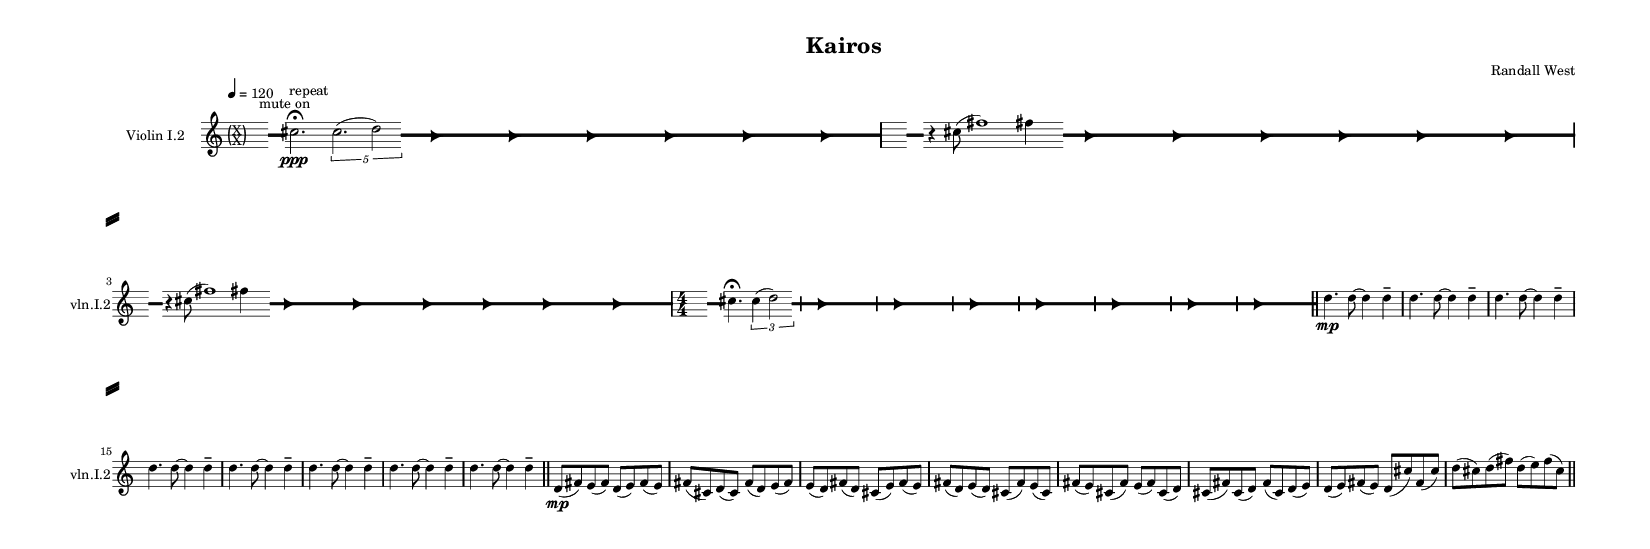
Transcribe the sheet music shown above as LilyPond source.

% 2015-02-08 23:18

\version "2.18.2"
\language "english"

#(set-global-staff-size 12)

\header {
	composer = \markup { Randall West }
	title = \markup { Kairos }
}

\layout {
	\context {
		\override VerticalAxisGroup #'remove-first = ##t
	}
	\context {
		\override VerticalAxisGroup #'remove-first = ##t
	}
}

\paper {
	bottom-margin = 0.5\in
	left-margin = 0.75\in
	paper-height = 17\in
	paper-width = 11\in
	right-margin = 0.5\in
	system-separator-markup = \slashSeparator
	system-system-spacing = #'((basic-distance . 0) (minimum-distance . 0) (padding . 20) (stretchability . 0))
	top-margin = 0.5\in
}

\score {
	\context Score = "kairos-violinI_2" \with {
		\override StaffGrouper #'staff-staff-spacing = #'((basic-distance . 0) (minimum-distance . 0) (padding . 8) (stretchability . 0))
		\override StaffSymbol #'thickness = #0.5
		\override VerticalAxisGroup #'staff-staff-spacing = #'((basic-distance . 0) (minimum-distance . 0) (padding . 8) (stretchability . 0))
		markFormatter = #format-mark-box-numbers
	} <<
		\context Staff = "violinI_2" {
			\set Staff.instrumentName = \markup { Violin I }
			\set Staff.shortInstrumentName = \markup { Vln.I }
			\tempo 4=120
			\context Staff {#(set-accidental-style 'forget)}
			\set Staff.instrumentName = \markup { Violin I.2 }
			\set Staff.shortInstrumentName = \markup { vln.I.2 }
			\set Staff.alignAboveContext = #"violinI"
			\once \override 
			                            Staff.TimeSignature #'stencil = #(lambda (grob)
			                            (parenthesize-stencil (grob-interpret-markup grob 
			                            (markup #:override '(baseline-skip . 0.5) #:column ("X" "X"))
			                            ) 0.1 0.4 0.4 0.1 ))
			\context Staff {#(set-accidental-style 'modern)}
			\numericTimeSignature
			{
				\time 32/4
				{
					s8 ^ \markup { mute on }
					\grace {
						\hideNotes
						r32
						\unHideNotes
						\stopStaff
						\override Staff.StaffSymbol #'line-positions = #'(-0.4 -0.3 -0.2 -0.1 0 0.1 0.2 0.3 0.4)
						\startStaff
						\hideNotes
						r16
						\unHideNotes
						\stopStaff
						\override Staff.StaffSymbol #'line-positions = #'()
						\startStaff
					}
					s8 ^ \markup { repeat }
					cs''2. -\fermata \ppp
					\times 4/5 {
						cs''2. (
						\afterGrace
						d''2 )
						{
							\hideNotes
							r32
							\unHideNotes
							\stopStaff
							\override Staff.StaffSymbol #'line-positions = #'(-0.4 -0.3 -0.2 -0.1 0 0.1 0.2 0.3 0.4)
							\startStaff
						}
					}
					\hideNotes
					r2
					\unHideNotes
					\grace {
						\once \override Rest  #'stencil = #ly:text-interface::print
						\once \override Rest.staff-position = #-2.2
						\once \override Rest #'text = \markup { \fontsize #6 { \general-align #Y #DOWN { \arrow-head #X #RIGHT ##t } } }
						r16
					}
					\hideNotes
					cs''2
					\unHideNotes
					\hideNotes
					r2
					\unHideNotes
					\grace {
						\once \override Rest  #'stencil = #ly:text-interface::print
						\once \override Rest.staff-position = #-2.2
						\once \override Rest #'text = \markup { \fontsize #6 { \general-align #Y #DOWN { \arrow-head #X #RIGHT ##t } } }
						r16
					}
					\hideNotes
					cs''2
					\unHideNotes
					\hideNotes
					r2
					\unHideNotes
					\grace {
						\once \override Rest  #'stencil = #ly:text-interface::print
						\once \override Rest.staff-position = #-2.2
						\once \override Rest #'text = \markup { \fontsize #6 { \general-align #Y #DOWN { \arrow-head #X #RIGHT ##t } } }
						r16
					}
					\hideNotes
					d''2
					\unHideNotes
					\hideNotes
					r2
					\unHideNotes
					\grace {
						\once \override Rest  #'stencil = #ly:text-interface::print
						\once \override Rest.staff-position = #-2.2
						\once \override Rest #'text = \markup { \fontsize #6 { \general-align #Y #DOWN { \arrow-head #X #RIGHT ##t } } }
						r16
					}
					\hideNotes
					cs''2
					\unHideNotes
					\hideNotes
					r2
					\unHideNotes
					\grace {
						\once \override Rest  #'stencil = #ly:text-interface::print
						\once \override Rest.staff-position = #-2.2
						\once \override Rest #'text = \markup { \fontsize #6 { \general-align #Y #DOWN { \arrow-head #X #RIGHT ##t } } }
						r16
					}
					\hideNotes
					cs''2
					\unHideNotes
					\hideNotes
					r2
					\unHideNotes
					\grace {
						\once \override Rest  #'stencil = #ly:text-interface::print
						\once \override Rest.staff-position = #-2.2
						\once \override Rest #'text = \markup { \fontsize #6 { \general-align #Y #DOWN { \arrow-head #X #RIGHT ##t } } }
						r16
					}
					\hideNotes
					d''2
					\unHideNotes
					\stopStaff
					\override Staff.StaffSymbol #'line-positions = #'()
					\startStaff
				}
			}
			\context Staff {#(set-accidental-style 'forget)}
			\set Staff.instrumentName = \markup { Violin I.2 }
			\set Staff.shortInstrumentName = \markup { vln.I.2 }
			\set Staff.alignAboveContext = #"violinI"
			\once \override Staff.TimeSignature.stencil = ##f
			{
				{
					s8
					\grace {
						\hideNotes
						r32
						\unHideNotes
						\stopStaff
						\override Staff.StaffSymbol #'line-positions = #'(-0.4 -0.3 -0.2 -0.1 0 0.1 0.2 0.3 0.4)
						\startStaff
						\hideNotes
						r16
						\unHideNotes
						\stopStaff
						\override Staff.StaffSymbol #'line-positions = #'()
						\startStaff
					}
					s8
					r4
					cs''8 (
					fs''1 )
					fs''4
					\afterGrace
					s8
					{
						\hideNotes
						r32
						\unHideNotes
						\stopStaff
						\override Staff.StaffSymbol #'line-positions = #'(-0.4 -0.3 -0.2 -0.1 0 0.1 0.2 0.3 0.4)
						\startStaff
					}
					\hideNotes
					r2
					\unHideNotes
					\grace {
						\once \override Rest  #'stencil = #ly:text-interface::print
						\once \override Rest.staff-position = #-2.2
						\once \override Rest #'text = \markup { \fontsize #6 { \general-align #Y #DOWN { \arrow-head #X #RIGHT ##t } } }
						r16
					}
					\hideNotes
					cs''2
					\unHideNotes
					\hideNotes
					r2
					\unHideNotes
					\grace {
						\once \override Rest  #'stencil = #ly:text-interface::print
						\once \override Rest.staff-position = #-2.2
						\once \override Rest #'text = \markup { \fontsize #6 { \general-align #Y #DOWN { \arrow-head #X #RIGHT ##t } } }
						r16
					}
					\hideNotes
					cs''2
					\unHideNotes
					\hideNotes
					r2
					\unHideNotes
					\grace {
						\once \override Rest  #'stencil = #ly:text-interface::print
						\once \override Rest.staff-position = #-2.2
						\once \override Rest #'text = \markup { \fontsize #6 { \general-align #Y #DOWN { \arrow-head #X #RIGHT ##t } } }
						r16
					}
					\hideNotes
					fs''2
					\unHideNotes
					\hideNotes
					r2
					\unHideNotes
					\grace {
						\once \override Rest  #'stencil = #ly:text-interface::print
						\once \override Rest.staff-position = #-2.2
						\once \override Rest #'text = \markup { \fontsize #6 { \general-align #Y #DOWN { \arrow-head #X #RIGHT ##t } } }
						r16
					}
					\hideNotes
					fs''2
					\unHideNotes
					\hideNotes
					r2
					\unHideNotes
					\grace {
						\once \override Rest  #'stencil = #ly:text-interface::print
						\once \override Rest.staff-position = #-2.2
						\once \override Rest #'text = \markup { \fontsize #6 { \general-align #Y #DOWN { \arrow-head #X #RIGHT ##t } } }
						r16
					}
					\hideNotes
					cs''2
					\unHideNotes
					\hideNotes
					r2
					\unHideNotes
					\grace {
						\once \override Rest  #'stencil = #ly:text-interface::print
						\once \override Rest.staff-position = #-2.2
						\once \override Rest #'text = \markup { \fontsize #6 { \general-align #Y #DOWN { \arrow-head #X #RIGHT ##t } } }
						r16
					}
					\hideNotes
					cs''2
					\unHideNotes
					\stopStaff
					\override Staff.StaffSymbol #'line-positions = #'()
					\startStaff
				}
			}
			\context Staff {#(set-accidental-style 'modern)}
			\context Staff {#(set-accidental-style 'forget)}
			\set Staff.instrumentName = \markup { Violin I.2 }
			\set Staff.shortInstrumentName = \markup { vln.I.2 }
			\set Staff.alignAboveContext = #"violinI"
			\once \override Staff.TimeSignature.stencil = ##f
			{
				{
					s8
					\grace {
						\hideNotes
						r32
						\unHideNotes
						\stopStaff
						\override Staff.StaffSymbol #'line-positions = #'(-0.4 -0.3 -0.2 -0.1 0 0.1 0.2 0.3 0.4)
						\startStaff
						\hideNotes
						r16
						\unHideNotes
						\stopStaff
						\override Staff.StaffSymbol #'line-positions = #'()
						\startStaff
					}
					s8
					r4
					cs''8 (
					fs''1 )
					fs''4
					\afterGrace
					s8
					{
						\hideNotes
						r32
						\unHideNotes
						\stopStaff
						\override Staff.StaffSymbol #'line-positions = #'(-0.4 -0.3 -0.2 -0.1 0 0.1 0.2 0.3 0.4)
						\startStaff
					}
					\hideNotes
					r2
					\unHideNotes
					\grace {
						\once \override Rest  #'stencil = #ly:text-interface::print
						\once \override Rest.staff-position = #-2.2
						\once \override Rest #'text = \markup { \fontsize #6 { \general-align #Y #DOWN { \arrow-head #X #RIGHT ##t } } }
						r16
					}
					\hideNotes
					cs''2
					\unHideNotes
					\hideNotes
					r2
					\unHideNotes
					\grace {
						\once \override Rest  #'stencil = #ly:text-interface::print
						\once \override Rest.staff-position = #-2.2
						\once \override Rest #'text = \markup { \fontsize #6 { \general-align #Y #DOWN { \arrow-head #X #RIGHT ##t } } }
						r16
					}
					\hideNotes
					cs''2
					\unHideNotes
					\hideNotes
					r2
					\unHideNotes
					\grace {
						\once \override Rest  #'stencil = #ly:text-interface::print
						\once \override Rest.staff-position = #-2.2
						\once \override Rest #'text = \markup { \fontsize #6 { \general-align #Y #DOWN { \arrow-head #X #RIGHT ##t } } }
						r16
					}
					\hideNotes
					fs''2
					\unHideNotes
					\hideNotes
					r2
					\unHideNotes
					\grace {
						\once \override Rest  #'stencil = #ly:text-interface::print
						\once \override Rest.staff-position = #-2.2
						\once \override Rest #'text = \markup { \fontsize #6 { \general-align #Y #DOWN { \arrow-head #X #RIGHT ##t } } }
						r16
					}
					\hideNotes
					fs''2
					\unHideNotes
					\hideNotes
					r2
					\unHideNotes
					\grace {
						\once \override Rest  #'stencil = #ly:text-interface::print
						\once \override Rest.staff-position = #-2.2
						\once \override Rest #'text = \markup { \fontsize #6 { \general-align #Y #DOWN { \arrow-head #X #RIGHT ##t } } }
						r16
					}
					\hideNotes
					cs''2
					\unHideNotes
					\hideNotes
					r2
					\unHideNotes
					\grace {
						\once \override Rest  #'stencil = #ly:text-interface::print
						\once \override Rest.staff-position = #-2.2
						\once \override Rest #'text = \markup { \fontsize #6 { \general-align #Y #DOWN { \arrow-head #X #RIGHT ##t } } }
						r16
					}
					\hideNotes
					cs''2
					\unHideNotes
					\stopStaff
					\override Staff.StaffSymbol #'line-positions = #'()
					\startStaff
				}
			}
			\context Staff {#(set-accidental-style 'modern)}
			\context Staff {#(set-accidental-style 'modern)}
			\set Staff.instrumentName = \markup { Violin I.2 }
			\set Staff.shortInstrumentName = \markup { vln.I.2 }
			\set Staff.alignAboveContext = #"violinI"
			\time 4/4
			s8
			\grace {
				\hideNotes
				r32
				\unHideNotes
				\stopStaff
				\override Staff.StaffSymbol #'line-positions = #'(-0.4 -0.3 -0.2 -0.1 0 0.1 0.2 0.3 0.4)
				\startStaff
				\hideNotes
				r16
				\unHideNotes
				\stopStaff
				\override Staff.StaffSymbol #'line-positions = #'()
				\startStaff
			}
			cs''4. -\fermata
			\times 2/3 {
				cs''4 (
				\afterGrace
				d''2 )
				{
					\hideNotes
					r32
					\unHideNotes
					\stopStaff
					\override Staff.StaffSymbol #'line-positions = #'(-0.4 -0.3 -0.2 -0.1 0 0.1 0.2 0.3 0.4)
					\startStaff
				}
			}
			\hideNotes
			r2
			\unHideNotes
			\grace {
				\once \override Rest  #'stencil = #ly:text-interface::print
				\once \override Rest.staff-position = #-2.2
				\once \override Rest #'text = \markup { \fontsize #6 { \general-align #Y #DOWN { \arrow-head #X #RIGHT ##t } } }
				r16
			}
			\hideNotes
			cs''2
			\unHideNotes
			\hideNotes
			r2
			\unHideNotes
			\grace {
				\once \override Rest  #'stencil = #ly:text-interface::print
				\once \override Rest.staff-position = #-2.2
				\once \override Rest #'text = \markup { \fontsize #6 { \general-align #Y #DOWN { \arrow-head #X #RIGHT ##t } } }
				r16
			}
			\hideNotes
			cs''2
			\unHideNotes
			\hideNotes
			r2
			\unHideNotes
			\grace {
				\once \override Rest  #'stencil = #ly:text-interface::print
				\once \override Rest.staff-position = #-2.2
				\once \override Rest #'text = \markup { \fontsize #6 { \general-align #Y #DOWN { \arrow-head #X #RIGHT ##t } } }
				r16
			}
			\hideNotes
			d''2
			\unHideNotes
			\hideNotes
			r2
			\unHideNotes
			\grace {
				\once \override Rest  #'stencil = #ly:text-interface::print
				\once \override Rest.staff-position = #-2.2
				\once \override Rest #'text = \markup { \fontsize #6 { \general-align #Y #DOWN { \arrow-head #X #RIGHT ##t } } }
				r16
			}
			\hideNotes
			cs''2
			\unHideNotes
			\hideNotes
			r2
			\unHideNotes
			\grace {
				\once \override Rest  #'stencil = #ly:text-interface::print
				\once \override Rest.staff-position = #-2.2
				\once \override Rest #'text = \markup { \fontsize #6 { \general-align #Y #DOWN { \arrow-head #X #RIGHT ##t } } }
				r16
			}
			\hideNotes
			cs''2
			\unHideNotes
			\hideNotes
			r2
			\unHideNotes
			\grace {
				\once \override Rest  #'stencil = #ly:text-interface::print
				\once \override Rest.staff-position = #-2.2
				\once \override Rest #'text = \markup { \fontsize #6 { \general-align #Y #DOWN { \arrow-head #X #RIGHT ##t } } }
				r16
			}
			\hideNotes
			d''2
			\unHideNotes
			\hideNotes
			r2
			\unHideNotes
			\grace {
				\once \override Rest  #'stencil = #ly:text-interface::print
				\once \override Rest.staff-position = #-2.2
				\once \override Rest #'text = \markup { \fontsize #6 { \general-align #Y #DOWN { \arrow-head #X #RIGHT ##t } } }
				r16
			}
			\hideNotes
			cs''2
			\bar "||"
			\unHideNotes
			\stopStaff
			\override Staff.StaffSymbol #'line-positions = #'()
			\startStaff
			\context Staff {#(set-accidental-style 'modern)}
			\set Staff.instrumentName = \markup { Violin I.2 }
			\set Staff.shortInstrumentName = \markup { vln.I.2 }
			\set Staff.alignAboveContext = #"violinI"
			d''4. \mp
			d''8 ~
			d''4
			d''4 -\tenuto
			d''4.
			d''8 ~
			d''4
			d''4 -\tenuto
			d''4.
			d''8 ~
			d''4
			d''4 -\tenuto
			d''4.
			d''8 ~
			d''4
			d''4 -\tenuto
			d''4.
			d''8 ~
			d''4
			d''4 -\tenuto
			d''4.
			d''8 ~
			d''4
			d''4 -\tenuto
			d''4.
			d''8 ~
			d''4
			d''4 -\tenuto
			d''4.
			d''8 ~
			d''4
			d''4 -\tenuto
			\bar "||"
			\context Staff {#(set-accidental-style 'modern)}
			\set Staff.instrumentName = \markup { Violin I.2 }
			\set Staff.shortInstrumentName = \markup { vln.I.2 }
			\set Staff.alignAboveContext = #"violinI"
			d'8 \mp (
			fs'8 )
			e'8 (
			fs'8 )
			d'8 (
			e'8 )
			fs'8 (
			e'8 )
			fs'8 (
			cs'8 )
			d'8 (
			cs'8 )
			fs'8 (
			d'8 )
			e'8 (
			fs'8 )
			e'8 (
			d'8 )
			fs'8 (
			d'8 )
			cs'8 (
			e'8 )
			fs'8 (
			e'8 )
			fs'8 (
			d'8 )
			e'8 (
			d'8 )
			cs'8 (
			fs'8 )
			e'8 (
			cs'8 )
			fs'8 (
			e'8 )
			cs'8 (
			fs'8 )
			e'8 (
			fs'8 )
			cs'8 (
			d'8 )
			cs'8 (
			fs'8 )
			cs'8 (
			d'8 )
			fs'8 (
			cs'8 )
			d'8 (
			e'8 )
			d'8 (
			e'8 )
			fs'8 (
			e'8 )
			d'8 (
			cs''8 )
			fs'8 (
			cs''8 )
			d''8 (
			cs''8 )
			d''8 (
			fs''8 )
			d''8 (
			e''8 )
			fs''8 (
			cs''8 )
			\bar "||"
		}
	>>
}